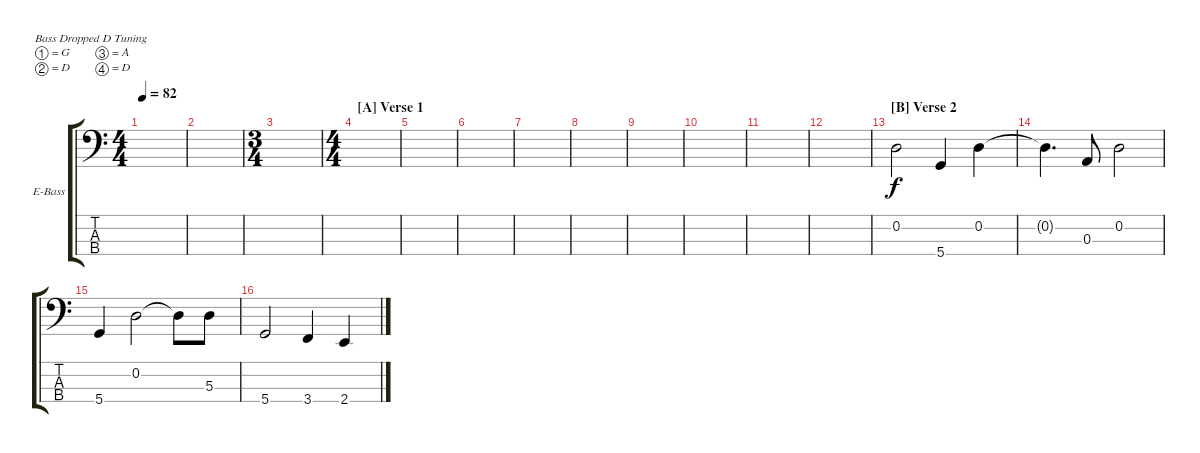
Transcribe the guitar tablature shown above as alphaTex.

\defaultSystemsLayout 4
\bracketExtendMode groupsimilarinstruments
\firstSystemTrackNameOrientation horizontal
\otherSystemsTrackNameOrientation horizontal
\track ("Bass" "E-Bass") {instrument electricbassfinger}
\staff {score tabs}
\tuning (G2 D2 A1 D1)
\ts (4 4)
\tempo 82
\clef f4
\ks c
|
\scale
0.485477 |
\ts (3 4)
\scale
0.257261 |
\ts (4 4)
\section ("A" "Verse 1")
\scale
0.257261 |
\scale
0.333333 |
\scale
0.333333 |
\scale
0.333333 |
\scale
0.333333 |
\scale
0.333333 |
\scale
0.333333 |
\scale
0.333333 |
\scale
0.333333 |
\section ("B" "Verse 2")
\scale
0.333333 0.2.2 5.4.4 0.2.4 |
\scale
0.333333 0.2{t}.4{d} 0.3.8 0.2.2 |
\scale
0.333333 5.4.4 0.2.2 0.2{t}.8 5.3.8 |
\scale
0.333333 5.4.2 3.4.4 2.4.4
